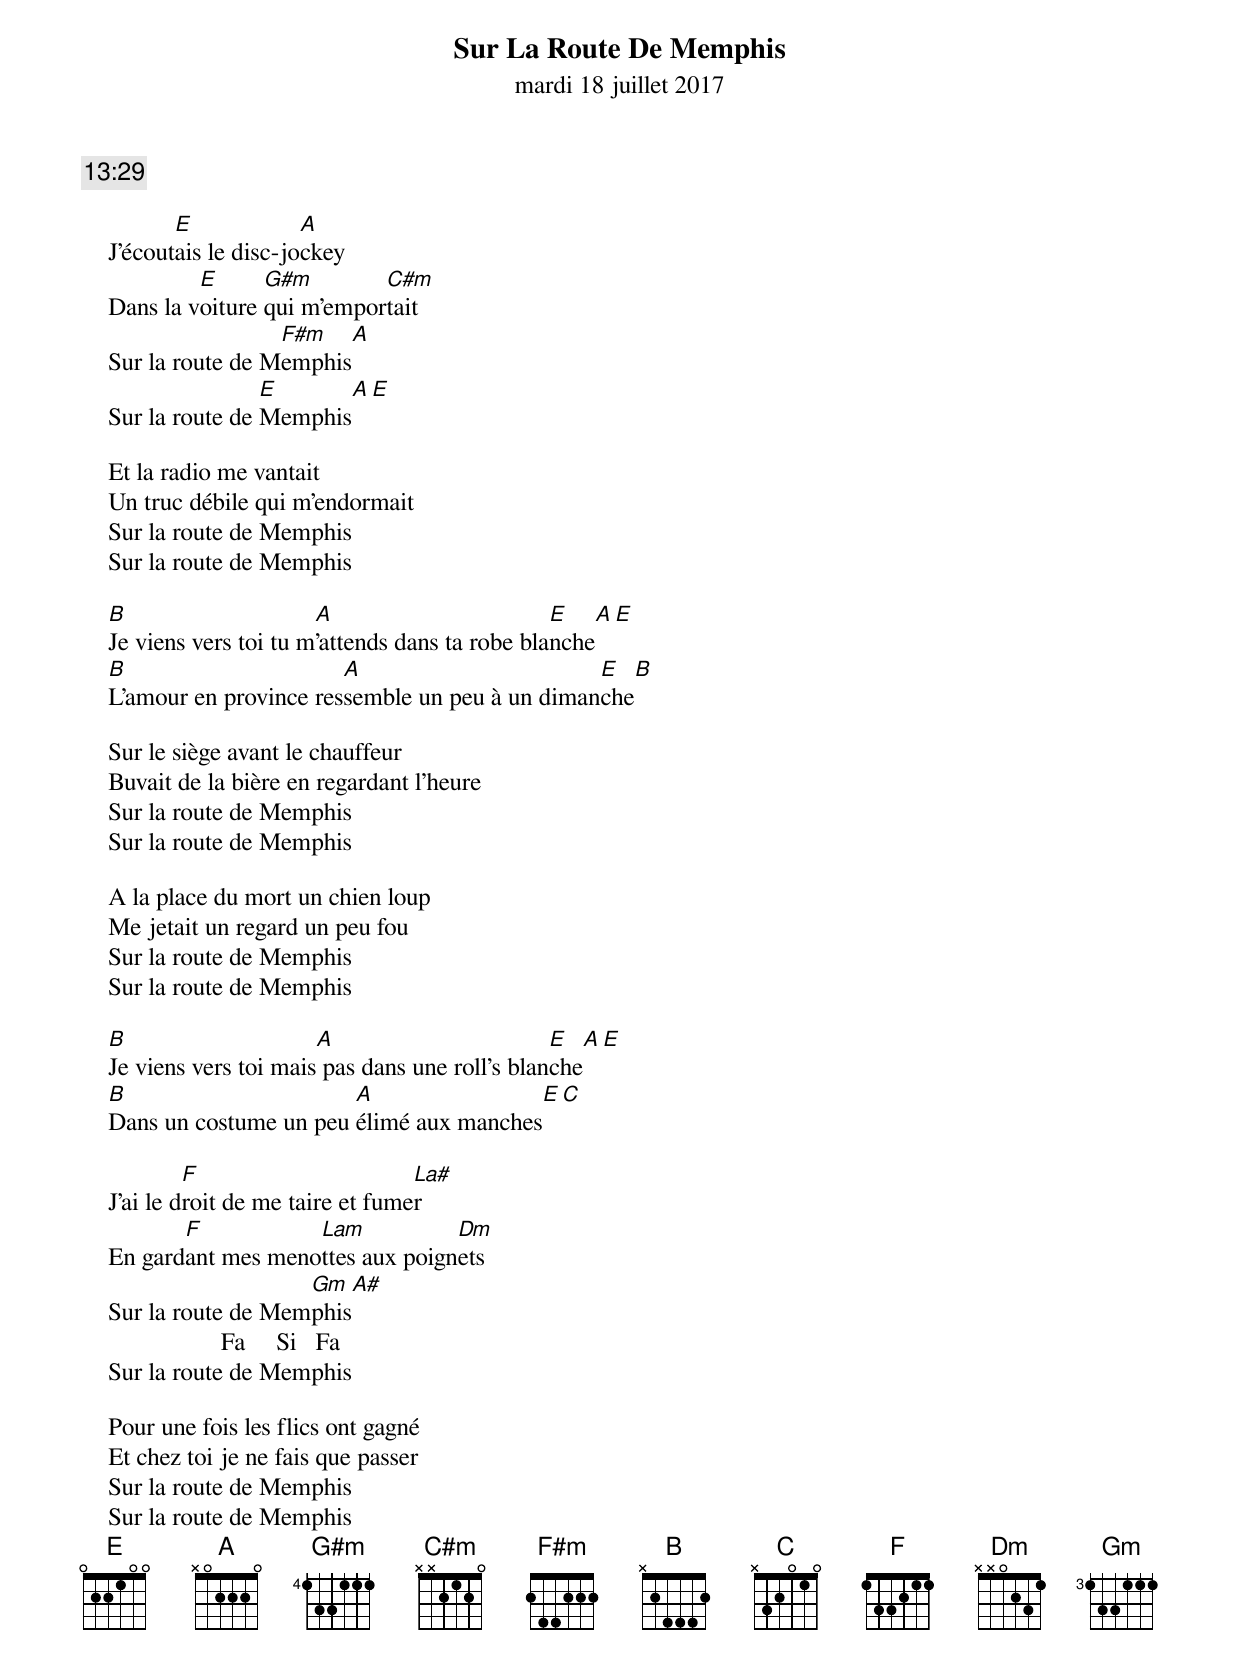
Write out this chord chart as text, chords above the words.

Sur La Route De Memphis
mardi 18 juillet 2017
13:29

           E             A
    J'écoutais le disc-jockey
             E      G#m        C#m
    Dans la voiture qui m'emportait
                     F#m       A
    Sur la route de Memphis
                    E          A    E
    Sur la route de Memphis

    Et la radio me vantait
    Un truc débile qui m'endormait
    Sur la route de Memphis
    Sur la route de Memphis

    B                     A                        E        A   E
    Je viens vers toi tu m'attends dans ta robe blanche
    B                      A                       E       B
    L'amour en province ressemble un peu à un dimanche

    Sur le siège avant le chauffeur
    Buvait de la bière en regardant l'heure
    Sur la route de Memphis
    Sur la route de Memphis

    A la place du mort un chien loup
    Me jetait un regard un peu fou
    Sur la route de Memphis
    Sur la route de Memphis

    B                     A                        E        A   E
    Je viens vers toi mais pas dans une roll's blanche
    B                      A                       E       C
    Dans un costume un peu élimé aux manches

             F                       La#
    J'ai le droit de me taire et fumer
           F           Lam           Dm
    En gardant mes menottes aux poignets
                       Gm     A#
    Sur la route de Memphis
                      Fa     Si   Fa
    Sur la route de Memphis

    Pour une fois les flics ont gagné
    Et chez toi je ne fais que passer
    Sur la route de Memphis
    Sur la route de Memphis
